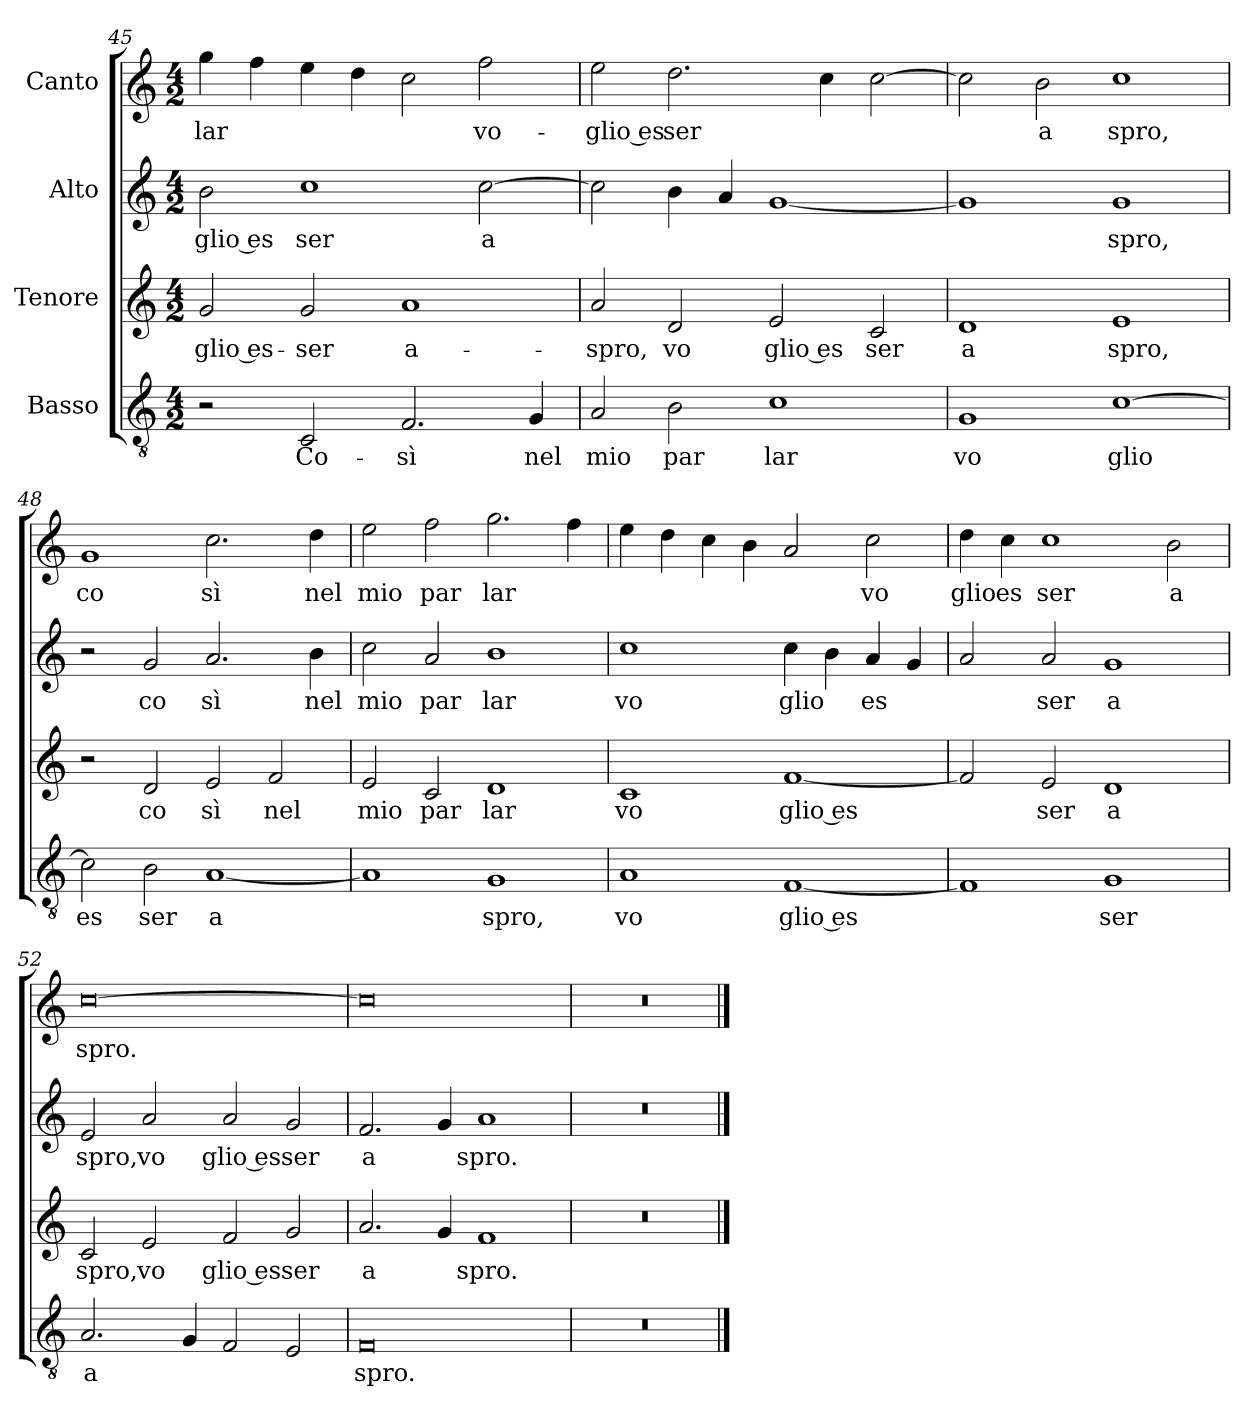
**kern	**text	**kern	**text	**kern	**text	**kern	**text
*part4	*part4	*part3	*part3	*part2	*part2	*part1	*part1
*staff4	*staff4	*staff3	*staff3	*staff2	*staff2	*staff1	*staff1
*I"Basso	*	*I"Tenore	*	*I"Alto	*	*I"Canto	*
*clefGv2	*	*clefG2	*	*clefG2	*	*clefG2	*
*M4/2	*	*M4/2	*	*M4/2	*	*M4/2	*
=45	=45	=45	=45	=45	=45	=45	=45
!	!	!	!LO:LY:b	!	!LO:LY:b	!	!LO:LY:b
2r	.	2g/	glio es-	2b\	glio es	4gg\	-lar
.	.	.	.	.	.	4ff\	.
!	!LO:LY:b	!	!LO:LY:b	!	!LO:LY:b	!	!
2C/	Co-	2g/	-ser	1cc	ser	4ee\	.
.	.	.	.	.	.	4dd\	.
!	!LO:LY:b	!	!LO:LY:b	!	!	!	!
2.F/	-sì	1a	a-	.	.	2cc\	.
!	!	!	!	!	!LO:LY:b	!	!LO:LY:b
.	.	.	.	[2cc\	a	2ff\	vo-
!	!LO:LY:b	!	!	!	!	!	!
4G/	nel	.	.	.	.	.	.
!!LO:LB:g=z
=46	=46	=46	=46	=46	=46	=46	=46
!	!LO:LY:b	!	!LO:LY:b	!	!	!	!LO:LY:b
2A/	mio	2a/	-spro,	2cc\]	.	2ee\	glio es
!	!LO:LY:b	!	!LO:LY:b	!	!	!	!LO:LY:b
2B\	par	2d/	vo	4b\	.	2.dd\	ser
.	.	.	.	4a/	.	.	.
!	!LO:LY:b	!	!LO:LY:b	!	!	!	!
1c	lar	2e/	glio es	[1g	.	.	.
.	.	.	.	.	.	4cc\	.
!	!	!	!LO:LY:b	!	!	!	!
.	.	2c/	ser	.	.	[2cc\	.
=47	=47	=47	=47	=47	=47	=47	=47
!	!LO:LY:b	!	!LO:LY:b	!	!	!	!
1G	vo	1d	a	1g]	.	2cc\]	.
!	!	!	!	!	!	!	!LO:LY:b
.	.	.	.	.	.	2b\	a
!	!LO:LY:b	!	!LO:LY:b	!	!LO:LY:b	!	!LO:LY:b
[1c	glio	1e	spro,	1g	spro,	1cc	spro,
=48	=48	=48	=48	=48	=48	=48	=48
!	!LO:LY:b	!	!	!	!	!	!LO:LY:b
2c\]	es	2r	.	2r	.	1g	co
!	!LO:LY:b	!	!LO:LY:b	!	!LO:LY:b	!	!
2B\	ser	2d/	co	2g/	co	.	.
!	!LO:LY:b	!	!LO:LY:b	!	!LO:LY:b	!	!LO:LY:b
[1A	a	2e/	sì	2.a/	sì	2.cc\	sì
!	!	!	!LO:LY:b	!	!	!	!
.	.	2f/	nel	.	.	.	.
!	!	!	!	!	!LO:LY:b	!	!LO:LY:b
.	.	.	.	4b\	nel	4dd\	nel
=49	=49	=49	=49	=49	=49	=49	=49
!	!	!	!LO:LY:b	!	!LO:LY:b	!	!LO:LY:b
1A]	.	2e/	mio	2cc\	mio	2ee\	mio
!	!	!	!LO:LY:b	!	!LO:LY:b	!	!LO:LY:b
.	.	2c/	par	2a/	par	2ff\	par
!	!LO:LY:b	!	!LO:LY:b	!	!LO:LY:b	!	!LO:LY:b
1G	spro,	1d	lar	1b	lar	2.gg\	lar
.	.	.	.	.	.	4ff\	.
=50	=50	=50	=50	=50	=50	=50	=50
!	!LO:LY:b	!	!LO:LY:b	!	!LO:LY:b	!	!
1A	vo	1c	vo	1cc	vo	4ee\	.
.	.	.	.	.	.	4dd\	.
.	.	.	.	.	.	4cc\	.
.	.	.	.	.	.	4b\	.
!	!LO:LY:b	!	!LO:LY:b	!	!LO:LY:b	!	!
[1F	glio es	[1f	glio es	4cc\	glio	2a/	.
.	.	.	.	4b\	.	.	.
!	!	!	!	!	!LO:LY:b	!	!LO:LY:b
.	.	.	.	4a/	es	2cc\	vo
.	.	.	.	4g/	.	.	.
=51	=51	=51	=51	=51	=51	=51	=51
!	!	!	!	!	!	!	!LO:LY:b
1F]	.	2f/]	.	2a/	.	4dd\	glio
!	!	!	!	!	!	!	!LO:LY:b
.	.	.	.	.	.	4cc\	es
!	!	!	!LO:LY:b	!	!LO:LY:b	!	!LO:LY:b
.	.	2e/	ser	2a/	ser	1cc	ser
!	!LO:LY:b	!	!LO:LY:b	!	!LO:LY:b	!	!
1G	ser	1d	a	1g	a	.	.
!	!	!	!	!	!	!	!LO:LY:b
.	.	.	.	.	.	2b\	a
=52	=52	=52	=52	=52	=52	=52	=52
!	!LO:LY:b	!	!LO:LY:b	!	!LO:LY:b	!	!LO:LY:b
2.A/	a	2c/	spro,	2e/	spro,	[0cc	spro.
!	!	!	!LO:LY:b	!	!LO:LY:b	!	!
.	.	2e/	vo	2a/	vo	.	.
4G/	.	.	.	.	.	.	.
!	!	!	!LO:LY:b	!	!LO:LY:b	!	!
2F/	.	2f/	glio es	2a/	glio es	.	.
!	!	!	!LO:LY:b	!	!LO:LY:b	!	!
2E/	.	2g/	ser	2g/	ser	.	.
=53	=53	=53	=53	=53	=53	=53	=53
!	!LO:LY:b	!	!LO:LY:b	!	!LO:LY:b	!	!
0F	spro.	2.a/	a	2.f/	a	0cc]	.
.	.	4g/	.	4g/	.	.	.
!	!	!	!LO:LY:b	!	!LO:LY:b	!	!
.	.	1f	spro.	1a	spro.	.	.
=54	=54	=54	=54	=54	=54	=54	=54
0r	.	0r	.	0r	.	0r	.
==	==	==	==	==	==	==	==
*-	*-	*-	*-	*-	*-	*-	*-
